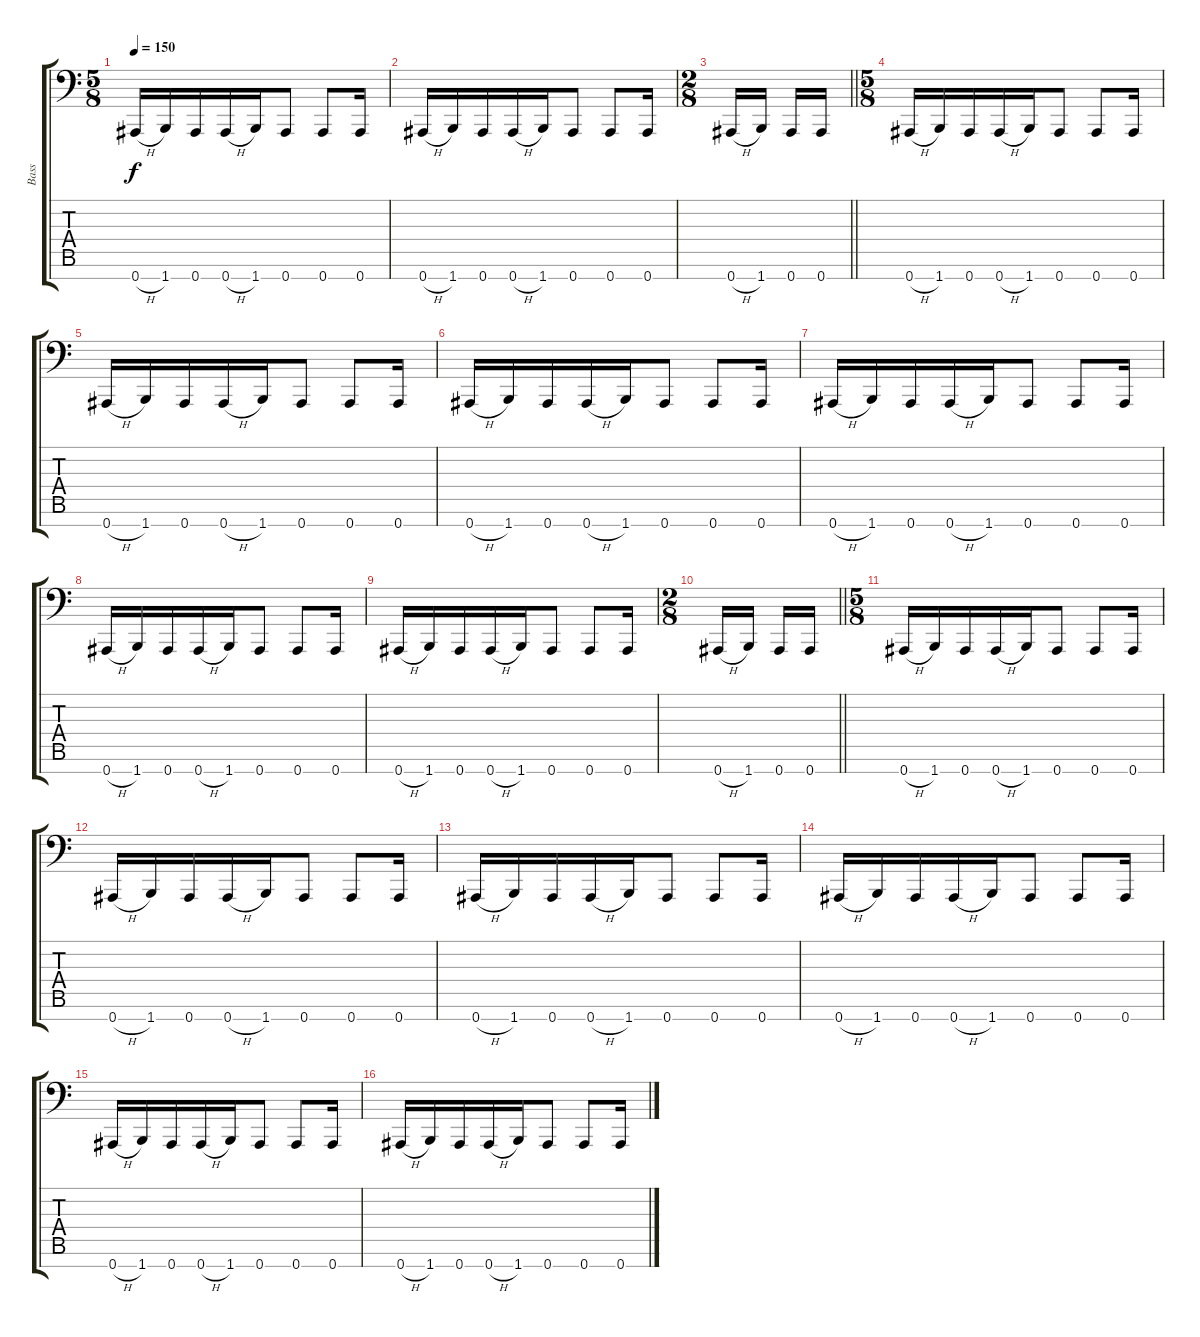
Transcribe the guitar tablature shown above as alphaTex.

\track ("Bass" "Bass") {instrument slapbass2}
\staff {score tabs}
\tuning (Eb3 Bb2 Gb2 Db2 Ab1 Eb1 Bb0) {hide}
\ts (5 8)
\tempo 150
\clef f4
\ks c
0.7{h}.16{dy f} 1.7.16 0.7.16 0.7{h}.16 1.7.16 0.7.8 0.7.8 0.7.16 |
0.7{h}.16 1.7.16 0.7.16 0.7{h}.16 1.7.16 0.7.8 0.7.8 0.7.16 |
\ts (2 8)
\barLineRight lightlight
0.7{h}.16 1.7.16 0.7.16 0.7.16 |
\ts (5 8)
0.7{h}.16 1.7.16 0.7.16 0.7{h}.16 1.7.16 0.7.8 0.7.8 0.7.16 |
0.7{h}.16 1.7.16 0.7.16 0.7{h}.16 1.7.16 0.7.8 0.7.8 0.7.16 |
0.7{h}.16 1.7.16 0.7.16 0.7{h}.16 1.7.16 0.7.8 0.7.8 0.7.16 |
0.7{h}.16 1.7.16 0.7.16 0.7{h}.16 1.7.16 0.7.8 0.7.8 0.7.16 |
0.7{h}.16 1.7.16 0.7.16 0.7{h}.16 1.7.16 0.7.8 0.7.8 0.7.16 |
0.7{h}.16 1.7.16 0.7.16 0.7{h}.16 1.7.16 0.7.8 0.7.8 0.7.16 |
\ts (2 8)
\barLineRight lightlight
0.7{h}.16 1.7.16 0.7.16 0.7.16 |
\ts (5 8)
0.7{h}.16 1.7.16 0.7.16 0.7{h}.16 1.7.16 0.7.8 0.7.8 0.7.16 |
0.7{h}.16 1.7.16 0.7.16 0.7{h}.16 1.7.16 0.7.8 0.7.8 0.7.16 |
0.7{h}.16 1.7.16 0.7.16 0.7{h}.16 1.7.16 0.7.8 0.7.8 0.7.16 |
0.7{h}.16 1.7.16 0.7.16 0.7{h}.16 1.7.16 0.7.8 0.7.8 0.7.16 |
0.7{h}.16 1.7.16 0.7.16 0.7{h}.16 1.7.16 0.7.8 0.7.8 0.7.16 |
0.7{h}.16 1.7.16 0.7.16 0.7{h}.16 1.7.16 0.7.8 0.7.8 0.7.16
